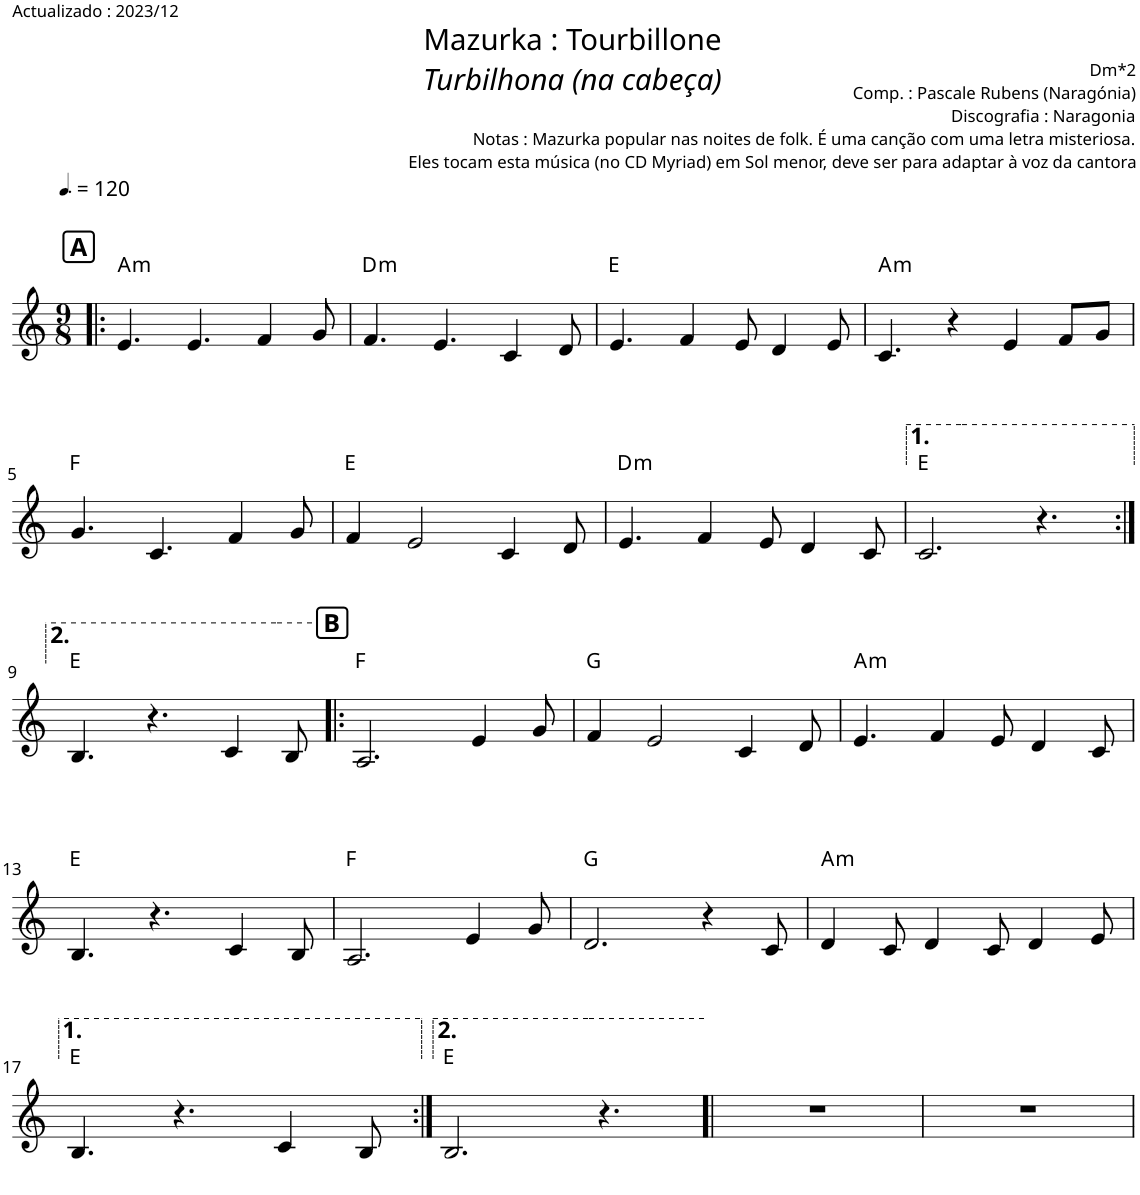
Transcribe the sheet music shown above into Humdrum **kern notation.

**kern	**harte
*part1	*part1
*staff1	*
*I"Piano	*
*I'Pno.	*
*clefG2	*
*k[]	*
*M9/8	*
*MM180	*
!!LO:REH:place=s1:a:B:cj:fs=12:t=A
=1!|:	=1!|:
!	!LO:H:kt=m
4.e/	A:min
4.e/	.
4f/	.
8g/	.
=2	=2
!	!LO:H:kt=m
4.f/	D:min
4.e/	.
4c/	.
8d/	.
=3	=3
4.e/	E:maj
4f/	.
8e/	.
4d/	.
8e/	.
=4	=4
!	!LO:H:kt=m
4.c/	A:min
4r	.
4e/	.
8f/L	.
8gn/J	.
!!LO:LB:g=z
=5	=5
4.g/	F:maj
4.c/	.
4f/	.
8g/	.
=6	=6
4f/	E:maj
2e/	.
4c/	.
8d/	.
=7	=7
!	!LO:H:kt=m
4.e/	D:min
4f/	.
8e/	.
4d/	.
8c/	.
=8	=8
2.c/	E:maj
4.r	.
!!LO:LB:g=z
=9:|!	=9:|!
4.B/	E:maj
4.r	.
4c/	.
8B/	.
!!LO:REH:place=s1:a:B:cj:fs=12:t=B
=10!|:	=10!|:
2.A/	F:maj
4e/	.
8gn/	.
=11	=11
4f/	G:maj
2e/	.
4c/	.
8d/	.
=12	=12
!	!LO:H:kt=m
4.e/	A:min
4f/	.
8e/	.
4d/	.
8c/	.
!!LO:LB:g=z
=13	=13
4.B/	E:maj
4.r	.
4c/	.
8B/	.
=14	=14
2.A/	F:maj
4e/	.
8gn/	.
=15	=15
2.d/	G:maj
4r	.
8c/	.
=16	=16
!	!LO:H:kt=m
4d/	A:min
8c/	.
4d/	.
8c/	.
4d/	.
8e/	.
!!LO:LB:g=z
=17	=17
4.B/	E:maj
4.r	.
4c/	.
8B/	.
=18:|!	=18:|!
2.B/	E:maj
4.r	.
=19!|	=19!|
8%9r	.
=20	=20
8%9r	.
=	=
*-	*-
